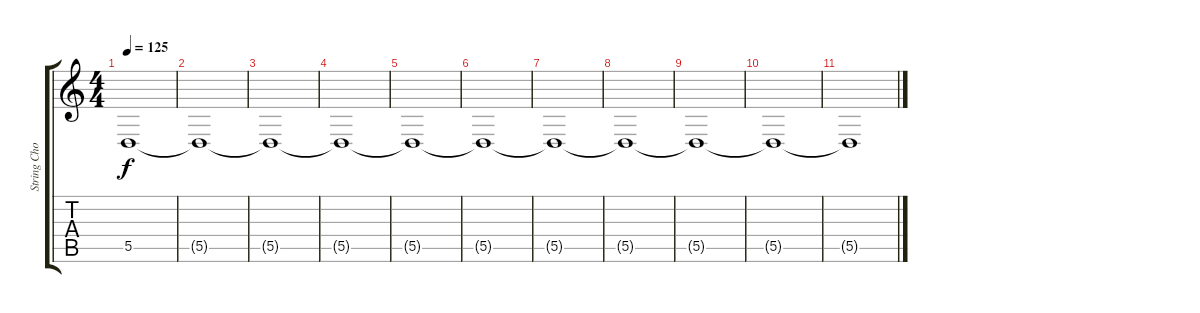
\track ("String Chords" "String Cho") {instrument stringensemble1}
\staff {score tabs}
\tuning (E4 B3 G3 D3 A2 E2) {hide}
\ts (4 4)
\tempo 125
\clef g2
\ks c
5.5{t}.1{dy f} |
5.5{t}.1 |
5.5{t}.1 |
5.5{t}.1 |
5.5{t}.1 |
5.5{t}.1 |
5.5{t}.1 |
5.5{t}.1 |
5.5{t}.1 |
5.5{t}.1 |
5.5{t}.1
